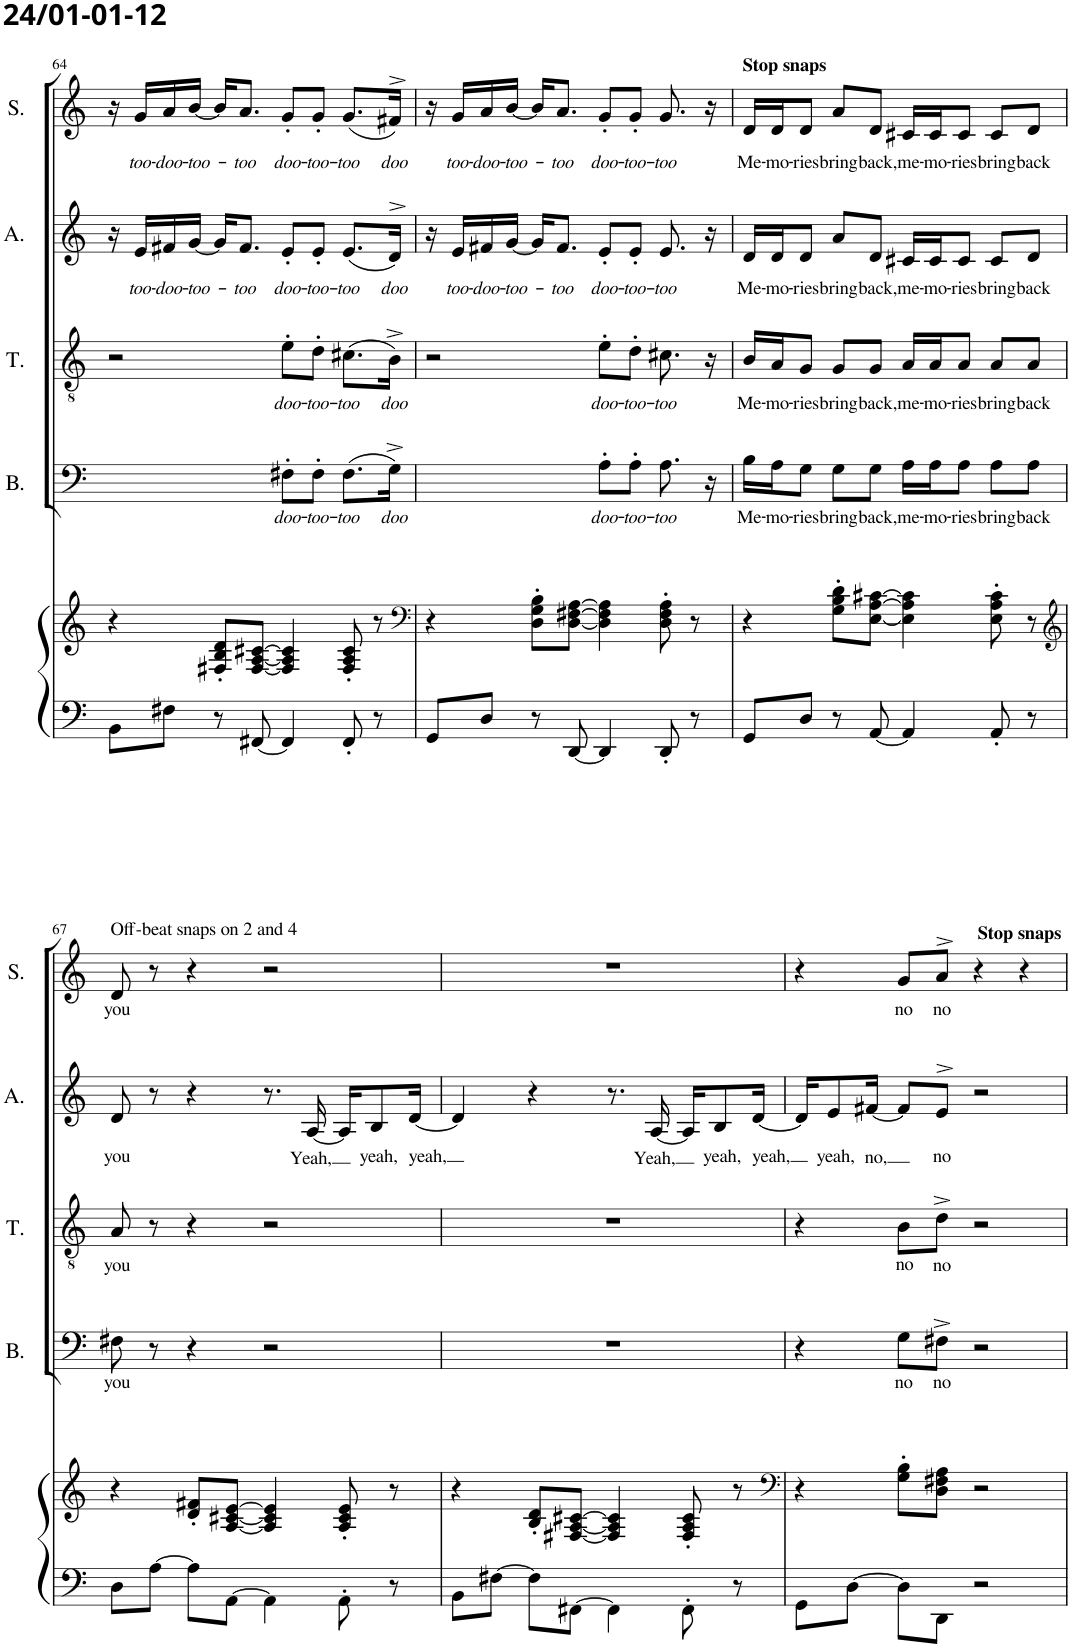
**kern	**kern	**kern	**text	**kern	**text	**kern	**text	**kern	**text
*part5	*part5	*part4	*part4	*part3	*part3	*part2	*part2	*part1	*part1
*staff6	*staff5	*staff4	*staff4	*staff3	*staff3	*staff2	*staff2	*staff1	*staff1
*I"Piano	*	*I"Bas	*	*I"Tenor	*	*I"Alt	*	*I"Sopraan	*
*I'Pno	*	*I'B.	*	*I'T.	*	*I'A.	*	*I'S.	*
!!LO:PB:g=z
*clefF4	*clefG2	*clefF4	*	*clefGv2	*	*clefG2	*	*clefG2	*
*k[]	*k[]	*k[]	*	*k[]	*	*k[]	*	*k[]	*
*M4/4	*M4/4	*M4/4	*	*M4/4	*	*M4/4	*	*M4/4	*
=64	=64	=64	=64	=64	=64	=64	=64	=64	=64
8BB\L	4r	2ryy	.	2r	.	16r	.	16r	.
!	!	!	!	!	!	!	!LO:LY:b	!	!LO:LY:b
.	.	.	.	.	.	16e/LL	too-	16g/LL	too-
!	!	!	!	!	!	!	!LO:LY:b	!	!LO:LY:b
8F#X\J	.	.	.	.	.	16f#X/	-doo-	16a/	-doo-
!	!	!	!	!	!	!	!LO:LY:b	!	!LO:LY:b
.	.	.	.	.	.	[16g/JJ	-too-	[16b/JJ	-too-
8r	8F#X/' 8B/' 8d/'L	.	.	.	.	16g/KL]	.	16b/KL]	.
!	!	!	!	!	!	!	!LO:LY:b	!	!LO:LY:b
.	.	.	.	.	.	8.f#/J	-too	8.a/J	-too
[<8FF#X/	[8F#/ [8A/ [8c#X/J	.	.	.	.	.	.	.	.
!	!	!	!LO:LY:b	!	!LO:LY:b	!	!LO:LY:b	!	!LO:LY:b
4FF#/]	4F#/] 4A/] 4c#/]	8F#X'\L	doo-	8e'\L	doo-	8e'/L	doo-	8g'/L	doo-
!	!	!	!LO:LY:b	!	!LO:LY:b	!	!LO:LY:b	!	!LO:LY:b
.	.	8F#'\J	-too-	8d'\J	-too-	8e'/J	-too-	8g'/J	-too-
!	!	!	!LO:LY:b	!	!LO:LY:b	!	!LO:LY:b	!	!LO:LY:b
8FF#'/	8F#/' 8A/' 8c#/'	(8.F#\L	-too	(8.c#X\L	-too	(8.e/L	-too	(8.g/L	-too
8r	8r	.	.	.	.	.	.	.	.
!	!	!	!LO:LY:b	!	!LO:LY:b	!	!LO:LY:b	!	!LO:LY:b
.	.	16G^\Jk)	doo	16B^>\Jk)	doo	16d^>/Jk)	doo	16f#X^>/Jk)	doo
=65	=65	=65	=65	=65	=65	=65	=65	=65	=65
*	*clefF4	*	*	*	*	*	*	*	*
8GG/L	4r	2ryy	.	2r	.	16r	.	16r	.
!	!	!	!	!	!	!	!LO:LY:b	!	!LO:LY:b
.	.	.	.	.	.	16e/LL	too-	16g/LL	too-
!	!	!	!	!	!	!	!LO:LY:b	!	!LO:LY:b
8D/J	.	.	.	.	.	16f#X/	-doo-	16a/	-doo-
!	!	!	!	!	!	!	!LO:LY:b	!	!LO:LY:b
.	.	.	.	.	.	[16g/JJ	-too-	[16b/JJ	-too-
8r	8D\' 8G\' 8B\'L	.	.	.	.	16g/KL]	.	16b/KL]	.
!	!	!	!	!	!	!	!LO:LY:b	!	!LO:LY:b
.	.	.	.	.	.	8.f#/J	-too	8.a/J	-too
[<8DD/	[8D\ [8F#X\ [8A\J	.	.	.	.	.	.	.	.
!	!	!	!LO:LY:b	!	!LO:LY:b	!	!LO:LY:b	!	!LO:LY:b
4DD/]	4D\] 4F#\] 4A\]	8A'\L	doo-	8e'\L	doo-	8e'/L	doo-	8g'/L	doo-
!	!	!	!LO:LY:b	!	!LO:LY:b	!	!LO:LY:b	!	!LO:LY:b
.	.	8A'\J	-too-	8d'\J	-too-	8e'/J	-too-	8g'/J	-too-
!	!	!	!LO:LY:b	!	!LO:LY:b	!	!LO:LY:b	!	!LO:LY:b
8DD'/	8D\' 8F#\' 8A\'	8.A\	-too	8.c#X\	-too	8.e/	-too	8.g/	-too
8r	8r	.	.	.	.	.	.	.	.
.	.	16r	.	16r	.	16r	.	16r	.
=66	=66	=66	=66	=66	=66	=66	=66	=66	=66
!	!	!	!	!	!	!	!	!LO:TX:a:B:t=Stop snaps	!
!	!	!	!LO:LY:b	!	!LO:LY:b	!	!LO:LY:b	!	!LO:LY:b
8GG/L	4r	16B\LL	Me-	16B/LL	Me-	16d/LL	Me-	16d/LL	Me-
!	!	!	!LO:LY:b	!	!LO:LY:b	!	!LO:LY:b	!	!LO:LY:b
.	.	16A\J	-mo-	16A/J	-mo-	16d/J	-mo-	16d/J	-mo-
!	!	!	!LO:LY:b	!	!LO:LY:b	!	!LO:LY:b	!	!LO:LY:b
8D/J	.	8G\J	-ries	8G/J	-ries	8d/J	-ries	8d/J	-ries
!	!	!	!LO:LY:b	!	!LO:LY:b	!	!LO:LY:b	!	!LO:LY:b
8r	8G\' 8B\' 8d\'L	8G\L	bring	8G/L	bring	8a/L	bring	8a/L	bring
!	!	!	!LO:LY:b	!	!LO:LY:b	!	!LO:LY:b	!	!LO:LY:b
[8AA/	[8E\ [8A\ [8c#X\J	8G\J	back,	8G/J	back,	8d/J	back,	8d/J	back,
!	!	!	!LO:LY:b	!	!LO:LY:b	!	!LO:LY:b	!	!LO:LY:b
4AA/]	4E\] 4A\] 4c#\]	16A\LL	me-	16A/LL	me-	16c#X/LL	me-	16c#X/LL	me-
!	!	!	!LO:LY:b	!	!LO:LY:b	!	!LO:LY:b	!	!LO:LY:b
.	.	16A\J	-mo-	16A/J	-mo-	16c#/J	-mo-	16c#/J	-mo-
!	!	!	!LO:LY:b	!	!LO:LY:b	!	!LO:LY:b	!	!LO:LY:b
.	.	8A\J	-ries	8A/J	-ries	8c#/J	-ries	8c#/J	-ries
!	!	!	!LO:LY:b	!	!LO:LY:b	!	!LO:LY:b	!	!LO:LY:b
8AA'</	8E\' 8A\' 8c#\'	8A\L	bring	8A/L	bring	8c#/L	bring	8c#/L	bring
!	!	!	!LO:LY:b	!	!LO:LY:b	!	!LO:LY:b	!	!LO:LY:b
8r	8r	8A\J	back	8A/J	back	8d/J	back	8d/J	back
!!LO:LB:g=z
=67	=67	=67	=67	=67	=67	=67	=67	=67	=67
*	*clefG2	*	*	*	*	*	*	*	*
!	!	!	!	!	!	!	!	!LO:TX:a:t=Off-beat snaps on 2 and 4	!
!	!	!	!LO:LY:b	!	!LO:LY:b	!	!LO:LY:b	!	!LO:LY:b
8D\L	4r	8F#X\	you	8A/	you	8d/	you	8d/	you
[8A\J	.	8r	.	8r	.	8r	.	8r	.
8A\L]	8d/' 8f#X/'L	4r	.	4r	.	4r	.	4r	.
[8AA\J	[8A/ [8c#X/ [8e/J	.	.	.	.	.	.	.	.
4AA\]	4A/] 4c#/] 4e/]	2r	.	2r	.	8.r	.	2r	.
!	!	!	!	!	!	!	!LO:LY:b	!	!
.	.	.	.	.	.	[16A/	Yeah,	.	.
8AA'>\	8A/' 8c#/' 8e/'	.	.	.	.	16A/KL]	.	.	.
!	!	!	!	!	!	!	!LO:LY:b	!	!
.	.	.	.	.	.	8B/	yeah,	.	.
8r	8r	.	.	.	.	.	.	.	.
!	!	!	!	!	!	!	!LO:LY:b	!	!
.	.	.	.	.	.	[16d/Jk	yeah,	.	.
=68	=68	=68	=68	=68	=68	=68	=68	=68	=68
8BB\L	4r	1r	.	1r	.	4d/]	.	1r	.
[8F#X\J	.	.	.	.	.	.	.	.	.
8F#\L]	8B/' 8d/'L	.	.	.	.	4r	.	.	.
[8FF#X\J	[8F#X/ [8A/ [8c#X/J	.	.	.	.	.	.	.	.
4FF#\]	4F#/] 4A/] 4c#/]	.	.	.	.	8.r	.	.	.
!	!	!	!	!	!	!	!LO:LY:b	!	!
.	.	.	.	.	.	[16A/	Yeah,	.	.
8FF#'>\	8F#/' 8A/' 8c#/'	.	.	.	.	16A/KL]	.	.	.
!	!	!	!	!	!	!	!LO:LY:b	!	!
.	.	.	.	.	.	8B/	yeah,	.	.
8r	8r	.	.	.	.	.	.	.	.
!	!	!	!	!	!	!	!LO:LY:b	!	!
.	.	.	.	.	.	[16d/Jk	yeah,	.	.
=69	=69	=69	=69	=69	=69	=69	=69	=69	=69
*	*clefF4	*	*	*	*	*	*	*	*
8GG\L	4r	4r	.	4r	.	16d/KL]	.	4r	.
!	!	!	!	!	!	!	!LO:LY:b	!	!
.	.	.	.	.	.	8e/	yeah,	.	.
[8D\J	.	.	.	.	.	.	.	.	.
!	!	!	!	!	!	!	!LO:LY:b	!	!
.	.	.	.	.	.	[16f#X/Jk	no,	.	.
!	!	!	!LO:LY:b	!	!LO:LY:b	!	!	!	!LO:LY:b
8D\L]	8G\' 8B\'L	8G\L	no	8B\L	no	8f#/L]	.	8g/L	no
!	!	!	!LO:LY:b	!	!LO:LY:b	!	!LO:LY:b	!	!LO:LY:b
8DD\J	8D\ 8F#X\ 8A\J	8F#X^>\J	no	8d^>\J	no	8e^>/J	no	8a^>/J	no
!	!	!	!	!	!	!	!	!LO:TX:a:B:t=Stop snaps	!
2r	2r	2r	.	2r	.	2r	.	4r	.
.	.	.	.	.	.	.	.	4r	.
=	=	=	=	=	=	=	=	=	=
*-	*-	*-	*-	*-	*-	*-	*-	*-	*-
